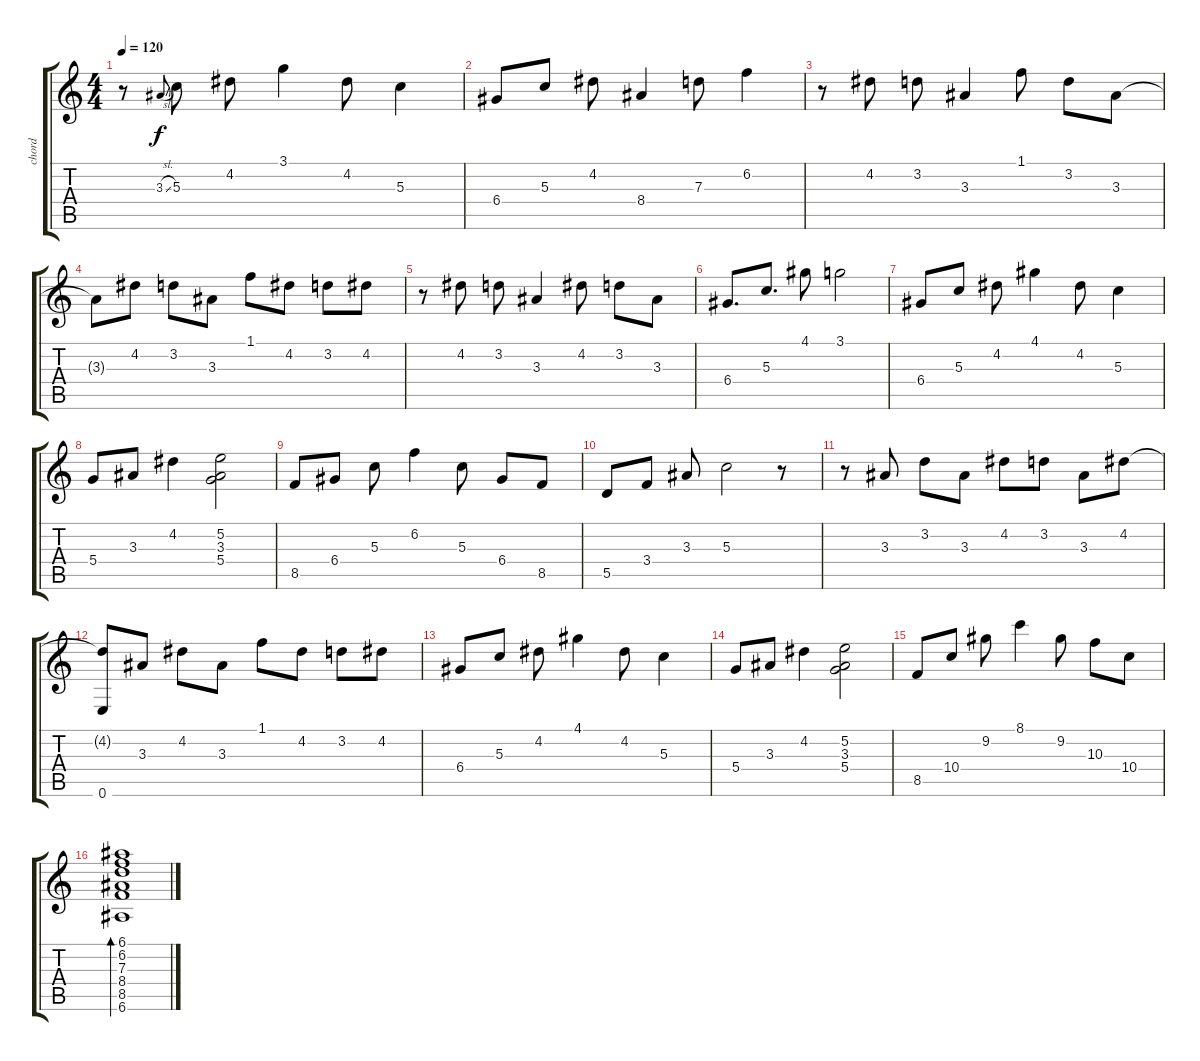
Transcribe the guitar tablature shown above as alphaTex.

\track ("chord" "chord") {instrument electricguitarclean}
\staff {score tabs}
\tuning (E4 B3 G3 D3 A2 E2) {hide}
\ts (4 4)
\tempo 120
\clef g2
\ks c
r.8{dy f} 3.3{sl}.8{gr onbeat} 5.3.8 4.2.8 3.1.4 4.2.8 5.3.4 |
6.4.8 5.3.8 4.2.8 8.4.4 7.3.8 6.2.4 |
r.8 4.2.8 3.2.8 3.3.4 1.1.8 3.2.8 3.3.8 |
3.3{t}.8 4.2.8 3.2.8 3.3.8 1.1.8 4.2.8 3.2.8 4.2.8 |
r.8 4.2.8 3.2.8 3.3.4 4.2.8 3.2.8 3.3.8 |
6.4.8{d} 5.3.8{d} 4.1.8 3.1.2 |
6.4.8 5.3.8 4.2.8 4.1.4 4.2.8 5.3.4 |
5.4.8 3.3.8 4.2.4 (5.2 3.3 5.4).2 |
8.5.8 6.4.8 5.3.8 6.2.4 5.3.8 6.4.8 8.5.8 |
5.5.8 3.4.8 3.3.8 5.3.2 r.8 |
r.8 3.3.8 3.2.8 3.3.8 4.2.8 3.2.8 3.3.8 4.2.8 |
(4.2{t} 0.6).8 3.3.8 4.2.8 3.3.8 1.1.8 4.2.8 3.2.8 4.2.8 |
6.4.8 5.3.8 4.2.8 4.1.4 4.2.8 5.3.4 |
5.4.8 3.3.8 4.2.4 (5.2 3.3 5.4).2 |
8.5.8 10.4.8 9.2.8 8.1.4 9.2.8 10.3.8 10.4.8 |
(6.1 6.2 7.3 8.4 8.5 6.6).1{bd 120}
